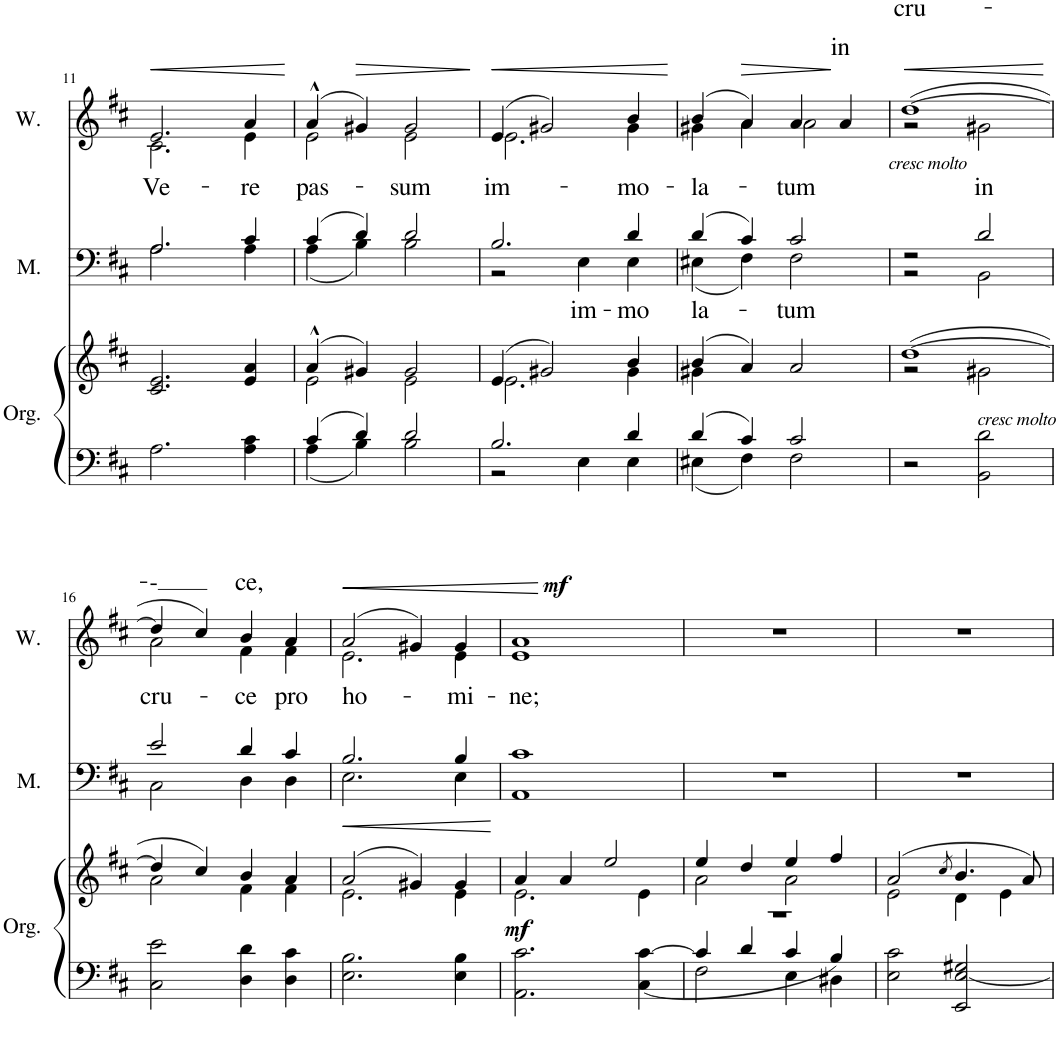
**kern	**kern	**dynam	**kern	**text	**kern	**text	**dynam
*part3	*part3	*part3	*part2	*part2	*part1	*part1	*part1
*staff4	*staff3	*staff3/4	*staff2	*staff2	*staff1	*staff1	*staff1
*I"Organ	*	*	*I"Men	*	*I"Women	*	*
*I'Org.	*	*	*I'M.	*	*I'W.	*	*
!!LO:PB:g=z
*clefF4	*clefG2	*	*clefF4	*	*clefG2	*	*
*k[f#c#]	*k[f#c#]	*	*k[f#c#]	*	*k[f#c#]	*	*
*M4/4	*M4/4	*	*M4/4	*	*M4/4	*	*
=11	=11	=11	=11	=11	=11	=11	=11
*	*	*	*^	*	*	*	*
!	!	!	!	!	!	!	!LO:LY:b	!LO:HP:b
*	*	*	*	*	*	*^	*	*
2.A\	2.c#/ 2.e/	.	2.A/	2.A\	.	2.e/	2.c#\	Ve-	<
!	!	!	!	!	!	!	!	!LO:LY:b	!
4A\ 4c#\	4e/ 4a/	.	4c#/	4A\	.	4a/	4e\	-re	.
*	*	*	*v	*v	*	*	*	*	*
*	*	*	*	*	*v	*v	*	*
.	.	.	.	.	.	.	[
=12	=12	=12	=12	=12	=12	=12	=12
*^	*^	*	*^	*	*^	*	*
!	!	!	!	!	!	!	!	!	!	!LO:LY:b	!
4c#/	4A\	(4a^^/	2e\	.	(4c#/	(4A\	.	(4a^^/	2e\	pas-	.
!	!	!	!	!	!	!	!	!	!	!	!LO:HP:b
4d/	4B\	4g#X/)	.	.	4d/)	4B\)	.	4g#X/)	.	.	>
!	!	!	!	!	!	!	!	!	!	!LO:LY:b	!
2d/	2B\	2g#/	2e\	.	2d/	2B\	.	2g#/	2e\	-sum	.
*v	*v	*	*	*	*v	*v	*	*v	*v	*	*
*	*v	*v	*	*	*	*	*	*
.	.	.	.	.	.	.	]
=13	=13	=13	=13	=13	=13	=13	=13
*^	*^	*	*^	*	*	*	*
!	!	!	!	!	!	!	!	!	!LO:LY:b	!LO:HP:b
*	*	*	*	*	*	*	*	*^	*	*
2.B/	2r	(4e/	2.e\	.	2.B/	2r	.	(4e/	2.e\	im-	<
.	.	2g#X/)	.	.	.	.	.	2g#X/)	.	.	.
!	!	!	!	!	!	!	!LO:LY:b	!	!	!	!
.	4E\	.	.	.	.	4E\	im-	.	.	.	.
!	!	!	!	!	!	!	!LO:LY:b	!	!	!LO:LY:b	!
4d/	4E\	4b/	4g#\	.	4d/	4E\	-mo	4b/	4g#\	mo-	.
*v	*v	*	*	*	*v	*v	*	*v	*v	*	*
*	*v	*v	*	*	*	*	*	*
.	.	.	.	.	.	.	[
=14	=14	=14	=14	=14	=14	=14	=14
*^	*^	*	*^	*	*	*	*
!	!	!	!	!	!	!	!LO:LY:b	!	!LO:LY:b	!
*	*	*	*	*	*	*	*	*^	*	*
4d/	4E#X\	(4b/	4g#X\	.	(4d/	(4E#X\	la-	(4b/	4g#X\	-la-	.
!	!	!	!	!	!	!	!	!	!	!	!LO:HP:b
4c#/	4F#\	4a/)	2.ryy	.	4c#/)	4F#\)	.	4a/)	4a\	.	>
!	!	!	!	!	!	!	!LO:LY:b	!	!	!LO:LY:b	!
2c#/	2F#\	2a/	.	.	2c#/	2F#\	-tum	4a/	2a\	-tum	.
!	!	!	!	!	!	!	!	!	!	!LO:LY:a	!
.	.	.	.	.	.	.	.	4a/	.	in	]
*v	*v	*	*	*	*	*	*	*	*	*	*
=15	=15	=15	=15	=15	=15	=15	=15	=15	=15	=15
!	!	!	!	!	!	!	!	!	!LO:LY:a	!LO:HP:b
2r	([1dd	2r	.	2r	2r	.	([1dd	2r	cru-	<
!	!	!	!	!	!	!	!	!LO:TX:b:i:t=cresc molto	!	!
!	!	!LO:TX:b:i:t=cresc molto	!	!	!	!	!	!	!	!
!	!	!	!	!	!	!	!	!	!LO:LY:b	!
2BB\ 2d\	.	2g#X\	.	2d/	2BB\	.	.	2g#X\	in	.
*	*v	*v	*	*	*	*	*v	*v	*	*
*	*	*	*v	*v	*	*	*	*
.	.	.	.	.	.	.	[
!!LO:LB:g=z
=16	=16	=16	=16	=16	=16	=16	=16
*	*^	*	*^	*	*	*	*
!	!	!	!	!	!	!	!	!LO:LY:a	!
*	*	*	*	*	*	*	*^	*	*
!	!	!	!	!	!	!	!	!	!LO:LY:b	!
2C#\ 2e\	4dd/]	2a\	.	2e/	2C#\	.	4dd/]	2a\	cru-	.
.	4cc#/)	.	.	.	.	.	4cc#/)	.	.	.
!	!	!	!	!	!	!	!	!	!LO:LY:a	!
!	!	!	!	!	!	!	!	!	!LO:LY:b	!
4D\ 4d\	4b/	4f#\	.	4d/	4D\	.	4b/	4f#\	-ce	.
!	!	!	!	!	!	!	!	!	!LO:LY:b	!
4D\ 4c#\	4a/	4f#\	.	4c#/	4D\	.	4a/	4f#\	pro	.
=17	=17	=17	=17	=17	=17	=17	=17	=17	=17	=17
!	!	!	!LO:HP:b	!	!	!	!	!	!LO:LY:b	!LO:HP:b
2.E\ 2.B\	(2a/	2.e\	<	2.B/	2.E\	.	(2a/	2.e\	ho-	<
.	4g#X/)	.	.	.	.	.	4g#X/)	.	.	.
!	!	!	!	!	!	!	!	!	!LO:LY:b	!
4E\ 4B\	4g#/	4e\	.	4B/	4E\	.	4g#/	4e\	-mi-	.
*	*v	*v	*	*	*	*	*v	*v	*	*
*	*	*	*v	*v	*	*	*	*
.	.	[	.	.	.	.	.
=18	=18	=18	=18	=18	=18	=18	=18
*	*^	*	*^	*	*	*	*
!	!	!	!LO:DY:b	!	!	!	!	!LO:LY:b	!
*	*	*	*	*	*	*	*^	*	*
*	*	*	*	*	*	*	*	*^	*	*
2.AA\ 2.c#\	4a/	2.e\	mf	1c#	1AA	.	1a	1e	4ryy	-ne;	.
!	!	!	!	!	!	!	!	!	!	!	!LO:DY:n=1:a
.	4a/	.	.	.	.	.	.	.	2.ryy	.	[ mf
.	2ee/	.	.	.	.	.	.	.	.	.	.
4C#\ [>4c#\	.	4e\	.	.	.	.	.	.	.	.	.
*	*	*	*	*v	*v	*	*	*	*	*	*
*	*	*	*	*	*	*v	*v	*v	*	*
=19	=19	=19	=19	=19	=19	=19	=19	=19
*^	*	*^	*	*	*	*	*	*
4c#/]	2F#\	4ee/	2a\	1r	.	1r	.	1r	.	.
4d/	.	4dd/	.	.	.	.	.	.	.	.
4c#/	4E\	4ee/	2a\	.	.	.	.	.	.	.
4B/	4D#X\	4ff#/	.	.	.	.	.	.	.	.
*v	*v	*	*	*	*	*	*	*	*	*
*	*	*v	*v	*	*	*	*	*	*
=20	=20	=20	=20	=20	=20	=20	=20	=20
2E\ 2c#\	(2a/	2e\	.	1r	.	1r	.	.
.	8qcc#/	.	.	.	.	.	.	.
2EE/ [2E/ 2G#X/	4.b/	4d\	.	.	.	.	.	.
.	.	4e\	.	.	.	.	.	.
.	8a/)	.	.	.	.	.	.	.
*	*v	*v	*	*	*	*	*	*
=	=	=	=	=	=	=	=
*-	*-	*-	*-	*-	*-	*-	*-
